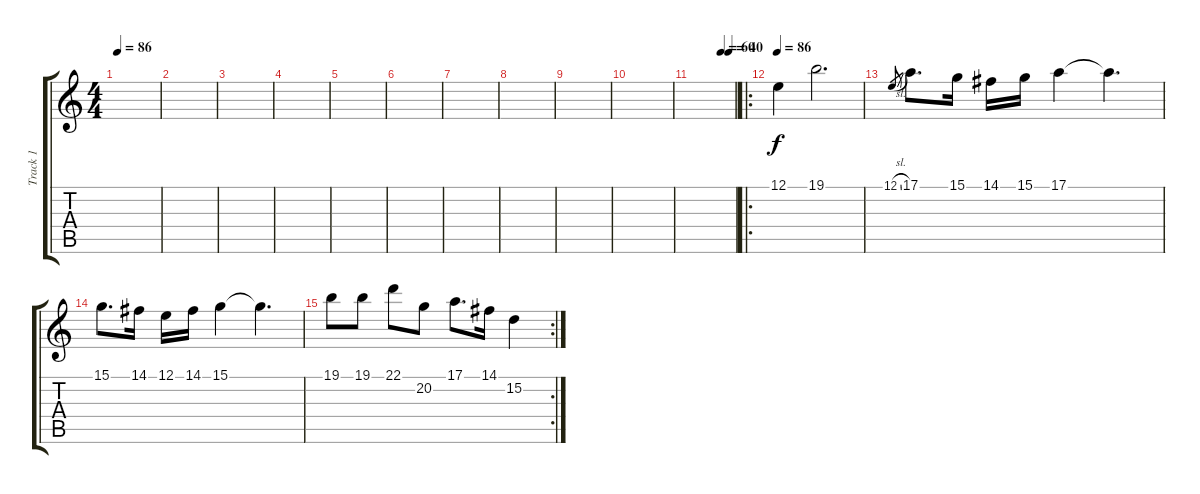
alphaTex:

\track ("Track 1" "Track 1") {instrument violin}
\staff {score tabs}
\tuning (E4 B3 G3 D3 A2 E2) {hide}
\ts (4 4)
\tempo 86
\clef g2
\ks c
|
|
|
|
|
|
|
|
|
|
\tempo (60 0.6875)
\tempo (40 0.875)
|
\ro
\tempo 86
12.1.4 19.1.2{d} |
12.1{sl}.8{gr} 17.1.8{d} 15.1.16 14.1.16 15.1.16 17.1.4 17.1{t}.4{d} |
15.1.8{d} 14.1.16 12.1.16 14.1.16 15.1.4 15.1{t}.4{d} |
\rc 2
19.1.8 19.1.8 22.1.8 20.2.8 17.1.8{d} 14.1.16 15.2.4
